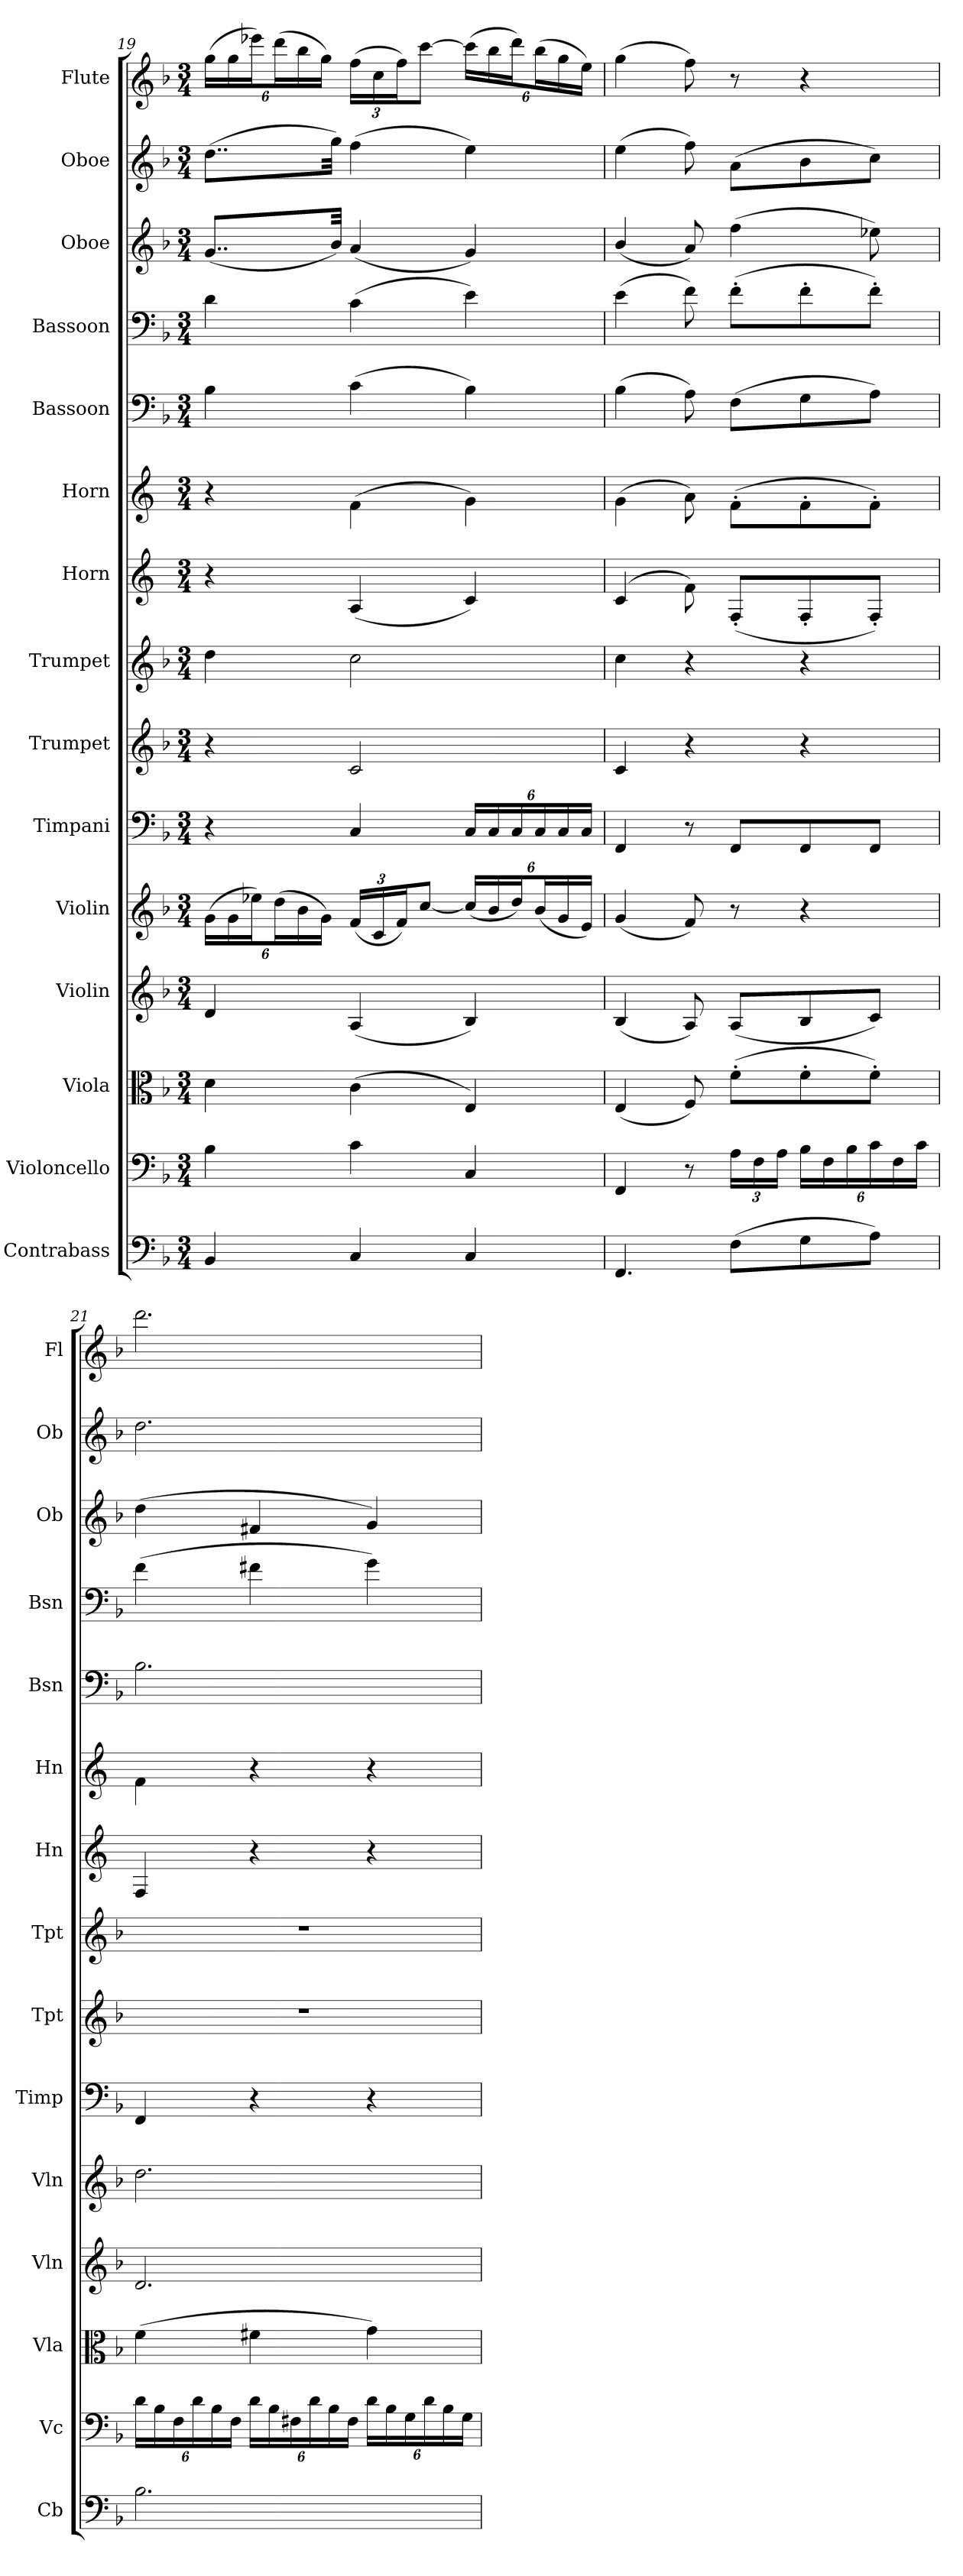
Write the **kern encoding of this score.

**kern	**kern	**kern	**kern	**kern	**kern	**kern	**kern	**kern	**kern	**kern	**kern	**kern	**kern	**kern
*part15	*part14	*part13	*part12	*part11	*part10	*part9	*part8	*part7	*part6	*part5	*part4	*part3	*part2	*part1
*staff15	*staff14	*staff13	*staff12	*staff11	*staff10	*staff9	*staff8	*staff7	*staff6	*staff5	*staff4	*staff3	*staff2	*staff1
*I"Contrabass	*I"Violoncello	*I"Viola	*I"Violin	*I"Violin	*I"Timpani	*I"Trumpet	*I"Trumpet	*I"Horn	*I"Horn	*I"Bassoon	*I"Bassoon	*I"Oboe	*I"Oboe	*I"Flute
*I'Cb	*I'Vc	*I'Vla	*I'Vln	*I'Vln	*I'Timp	*I'Tpt	*I'Tpt	*I'Hn	*I'Hn	*I'Bsn	*I'Bsn	*I'Ob	*I'Ob	*I'Fl
*clefF4	*clefF4	*clefC3	*clefG2	*clefG2	*clefF4	*clefG2	*clefG2	*clefG2	*clefG2	*clefF4	*clefF4	*clefG2	*clefG2	*clefG2
*k[b-]	*k[b-]	*k[b-]	*k[b-]	*k[b-]	*k[b-]	*k[b-]	*k[b-]	*k[]	*k[]	*k[b-]	*k[b-]	*k[b-]	*k[b-]	*k[b-]
*M3/4	*M3/4	*M3/4	*M3/4	*M3/4	*M3/4	*M3/4	*M3/4	*M3/4	*M3/4	*M3/4	*M3/4	*M3/4	*M3/4	*M3/4
=19	=19	=19	=19	=19	=19	=19	=19	=19	=19	=19	=19	=19	=19	=19
4BB-/	4B-\	4d\	4d/	(24g\LL	4r	4r	4dd\	4r	4r	4B-\	4d\	(8..g/L	(8..dd\L	(24gg\LL
.	.	.	.	24g\	.	.	.	.	.	.	.	.	.	24gg\
.	.	.	.	24ee-X\J)	.	.	.	.	.	.	.	.	.	24eee-X\J)
.	.	.	.	(24dd\L	.	.	.	.	.	.	.	.	.	(24ddd\L
.	.	.	.	24b-\	.	.	.	.	.	.	.	.	.	24bb-\
.	.	.	.	24g\JJ)	.	.	.	.	.	.	.	.	.	24gg\JJ)
.	.	.	.	.	.	.	.	.	.	.	.	32b-/Jkk)	32gg\Jkk)	.
4C/	4c\	(4c\	(4A/	(24f/LL	4C/	2c/	2cc\	(4A/	(4f\	(4c\	(4c\	(4a/	(4ff\	(24ff\LL
.	.	.	.	24c/	.	.	.	.	.	.	.	.	.	24cc\
.	.	.	.	24f/J)	.	.	.	.	.	.	.	.	.	24ff\J)
.	.	.	.	[8cc/J	.	.	.	.	.	.	.	.	.	[8ccc\J
4C/	4C/	4E/)	4B-/)	(24cc/LL]	24C/LL	.	.	4c/)	4g\)	4B-\)	4e\)	4g/)	4ee\)	(24ccc\LL]
.	.	.	.	24b-/	24C/	.	.	.	.	.	.	.	.	24bb-\
.	.	.	.	24dd/J)	24C/	.	.	.	.	.	.	.	.	24ddd\J)
.	.	.	.	(24b-/L	24C/	.	.	.	.	.	.	.	.	(24bb-\L
.	.	.	.	24g/	24C/	.	.	.	.	.	.	.	.	24gg\
.	.	.	.	24e/JJ)	24C/JJ	.	.	.	.	.	.	.	.	24ee\JJ)
=20	=20	=20	=20	=20	=20	=20	=20	=20	=20	=20	=20	=20	=20	=20
4.FF/	4FF/	(4E/	(4B-/	(4g/	4FF/	4c/	4cc\	(4c/	(4g\	(4B-\	(4e\	(4b-/	(4ee\	(4gg\
.	8r	8F/)	8A/)	8f/)	8r	4r	4r	8f\)	8a\)	8A\)	8f\)	8a/)	8ff\)	8ff\)
(8F\L	24A\LL	(8f'\L	(8A/L	8r	8FF/L	.	.	(8F'/L	(8f'\L	(8F\L	(8f'\L	(4ff\	(8a\L	8r
.	24F\	.	.	.	.	.	.	.	.	.	.	.	.	.
.	24A\JJ	.	.	.	.	.	.	.	.	.	.	.	.	.
8G\	24B-\LL	8f'\	8B-/	4r	8FF/	4r	4r	8F'/	8f'\	8G\	8f'\	.	8b-\	4r
.	24F\	.	.	.	.	.	.	.	.	.	.	.	.	.
.	24B-\	.	.	.	.	.	.	.	.	.	.	.	.	.
8A\J)	24c\	8f'\J)	8c/J)	.	8FF/J	.	.	8F'/J)	8f'\J)	8A\J)	8f'\J)	8ee-X\)	8cc\J)	.
.	24F\	.	.	.	.	.	.	.	.	.	.	.	.	.
.	24c\JJ	.	.	.	.	.	.	.	.	.	.	.	.	.
=21	=21	=21	=21	=21	=21	=21	=21	=21	=21	=21	=21	=21	=21	=21
2.B-\	24d\LL	(4f\	2.d/	2.dd\	4FF/	2.r	2.r	4F/	4f\	2.B-\	(4f\	(4dd\	2.dd\	2.ddd\
.	24B-\	.	.	.	.	.	.	.	.	.	.	.	.	.
.	24F\	.	.	.	.	.	.	.	.	.	.	.	.	.
.	24d\	.	.	.	.	.	.	.	.	.	.	.	.	.
.	24B-\	.	.	.	.	.	.	.	.	.	.	.	.	.
.	24F\JJ	.	.	.	.	.	.	.	.	.	.	.	.	.
.	24d\LL	4f#X\	.	.	4r	.	.	4r	4r	.	4f#X\	4f#X/	.	.
.	24B-\	.	.	.	.	.	.	.	.	.	.	.	.	.
.	24F#X\	.	.	.	.	.	.	.	.	.	.	.	.	.
.	24d\	.	.	.	.	.	.	.	.	.	.	.	.	.
.	24B-\	.	.	.	.	.	.	.	.	.	.	.	.	.
.	24F#\JJ	.	.	.	.	.	.	.	.	.	.	.	.	.
.	24d\LL	4g\)	.	.	4r	.	.	4r	4r	.	4g\)	4g/)	.	.
.	24B-\	.	.	.	.	.	.	.	.	.	.	.	.	.
.	24G\	.	.	.	.	.	.	.	.	.	.	.	.	.
.	24d\	.	.	.	.	.	.	.	.	.	.	.	.	.
.	24B-\	.	.	.	.	.	.	.	.	.	.	.	.	.
.	24G\JJ	.	.	.	.	.	.	.	.	.	.	.	.	.
=	=	=	=	=	=	=	=	=	=	=	=	=	=	=
*-	*-	*-	*-	*-	*-	*-	*-	*-	*-	*-	*-	*-	*-	*-
